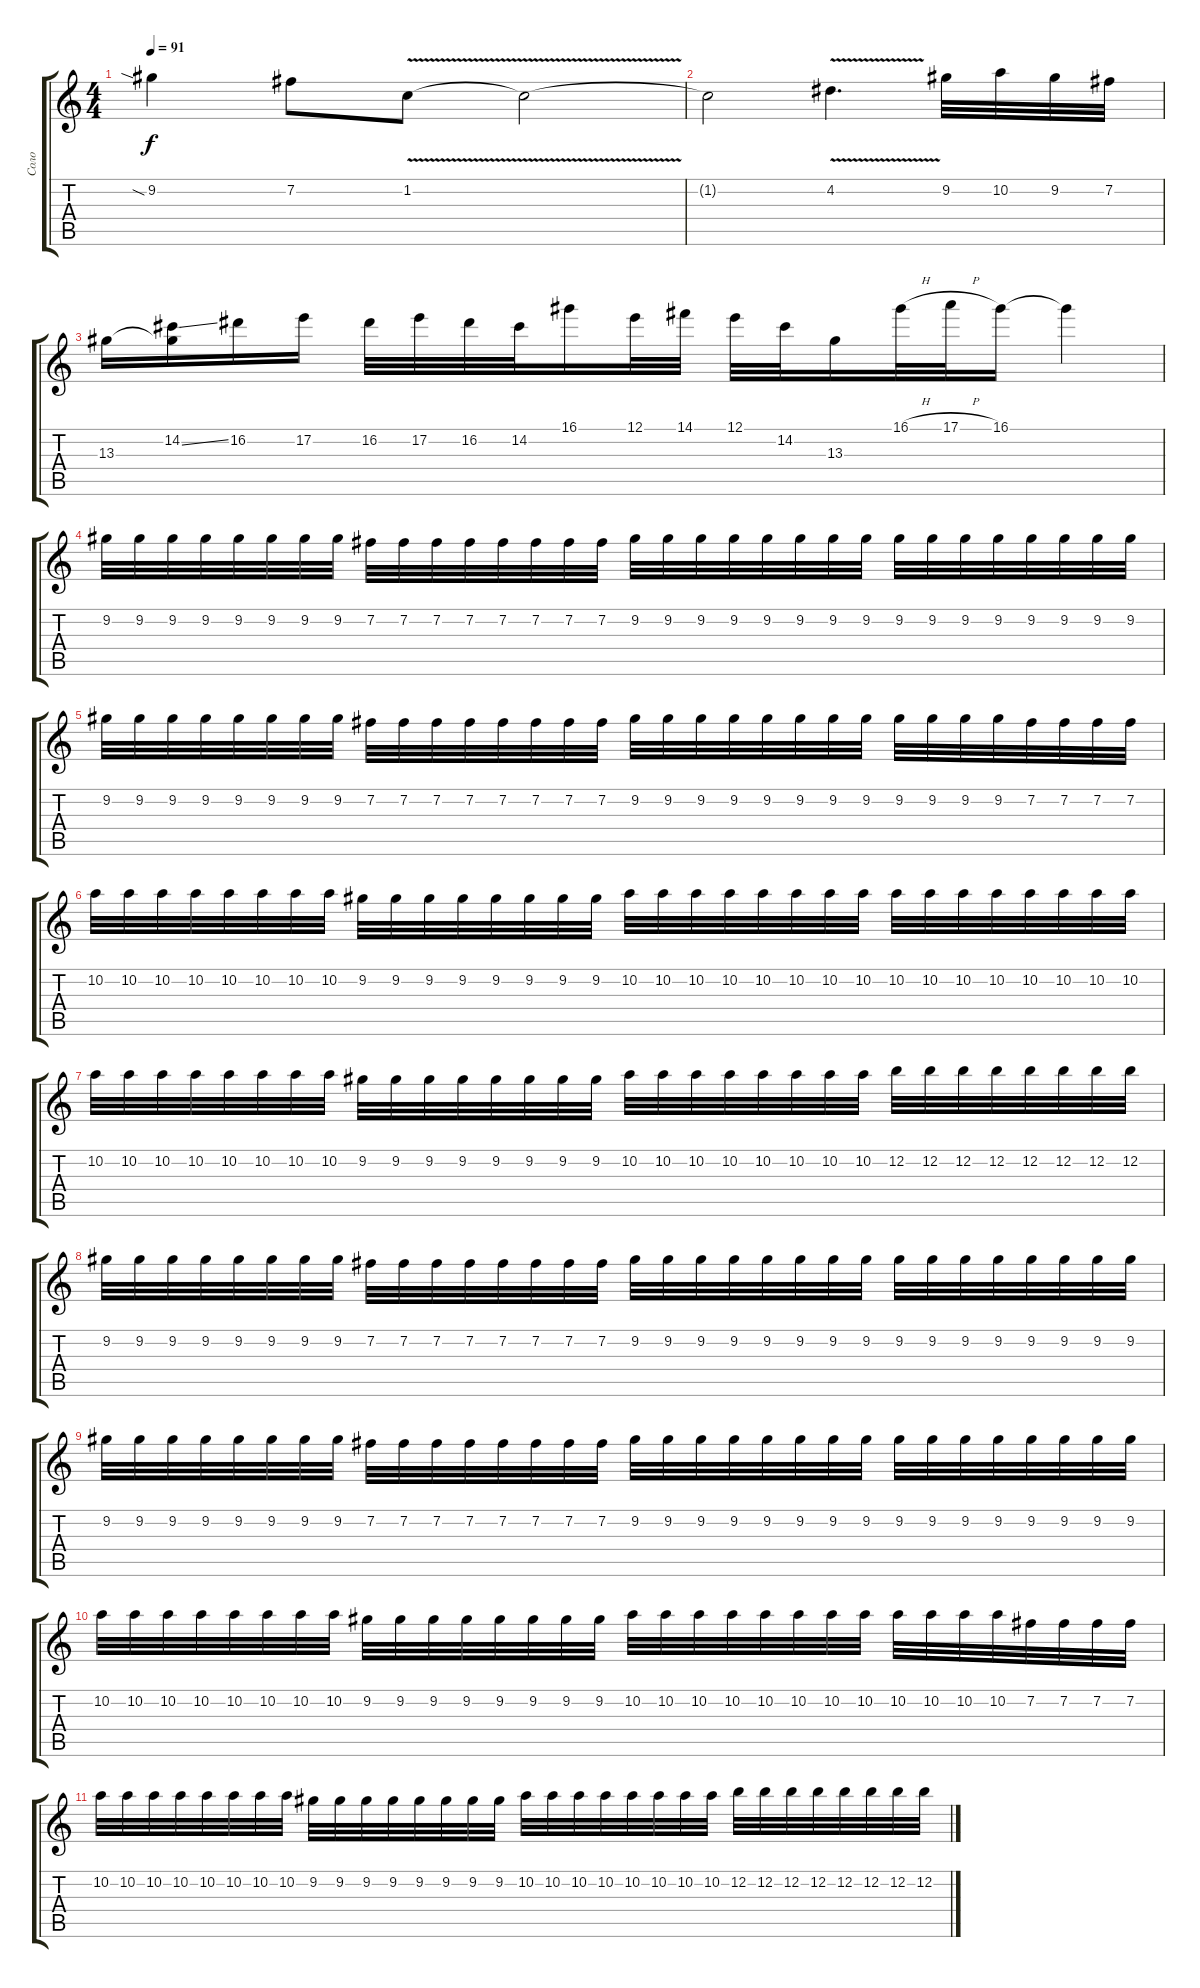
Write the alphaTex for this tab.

\track ("Соло" "Соло") {instrument distortionguitar}
\staff {score tabs}
\tuning (E4 B3 G3 D3 A2 E2) {hide}
\ts (4 4)
\tempo 91
\clef g2
\ks c
9.2{sia}.4{dy f} 7.2.8 1.2{v}.8 1.2{t}.2 |
1.2{t}.2 4.2{v}.4{d} 9.2.32 10.2.32 9.2.32 7.2.32 |
13.3.16 (14.2{ss} 13.3{t}).16 16.2.16 17.2.16 16.2.32 17.2.32 16.2.32 14.2.32 16.1.16 12.1.32 14.1.32 12.1.32 14.2.32 13.3.16 16.1{h}.32 17.1{h}.32 16.1.16 16.1{t}.4 |
9.2.32 9.2.32 9.2.32 9.2.32 9.2.32 9.2.32 9.2.32 9.2.32 7.2.32 7.2.32 7.2.32 7.2.32 7.2.32 7.2.32 7.2.32 7.2.32 9.2.32 9.2.32 9.2.32 9.2.32 9.2.32 9.2.32 9.2.32 9.2.32 9.2.32 9.2.32 9.2.32 9.2.32 9.2.32 9.2.32 9.2.32 9.2.32 |
9.2.32 9.2.32 9.2.32 9.2.32 9.2.32 9.2.32 9.2.32 9.2.32 7.2.32 7.2.32 7.2.32 7.2.32 7.2.32 7.2.32 7.2.32 7.2.32 9.2.32 9.2.32 9.2.32 9.2.32 9.2.32 9.2.32 9.2.32 9.2.32 9.2.32 9.2.32 9.2.32 9.2.32 7.2.32 7.2.32 7.2.32 7.2.32 |
10.2.32 10.2.32 10.2.32 10.2.32 10.2.32 10.2.32 10.2.32 10.2.32 9.2.32 9.2.32 9.2.32 9.2.32 9.2.32 9.2.32 9.2.32 9.2.32 10.2.32 10.2.32 10.2.32 10.2.32 10.2.32 10.2.32 10.2.32 10.2.32 10.2.32 10.2.32 10.2.32 10.2.32 10.2.32 10.2.32 10.2.32 10.2.32 |
10.2.32 10.2.32 10.2.32 10.2.32 10.2.32 10.2.32 10.2.32 10.2.32 9.2.32 9.2.32 9.2.32 9.2.32 9.2.32 9.2.32 9.2.32 9.2.32 10.2.32 10.2.32 10.2.32 10.2.32 10.2.32 10.2.32 10.2.32 10.2.32 12.2.32 12.2.32 12.2.32 12.2.32 12.2.32 12.2.32 12.2.32 12.2.32 |
9.2.32 9.2.32 9.2.32 9.2.32 9.2.32 9.2.32 9.2.32 9.2.32 7.2.32 7.2.32 7.2.32 7.2.32 7.2.32 7.2.32 7.2.32 7.2.32 9.2.32 9.2.32 9.2.32 9.2.32 9.2.32 9.2.32 9.2.32 9.2.32 9.2.32 9.2.32 9.2.32 9.2.32 9.2.32 9.2.32 9.2.32 9.2.32 |
9.2.32 9.2.32 9.2.32 9.2.32 9.2.32 9.2.32 9.2.32 9.2.32 7.2.32 7.2.32 7.2.32 7.2.32 7.2.32 7.2.32 7.2.32 7.2.32 9.2.32 9.2.32 9.2.32 9.2.32 9.2.32 9.2.32 9.2.32 9.2.32 9.2.32 9.2.32 9.2.32 9.2.32 9.2.32 9.2.32 9.2.32 9.2.32 |
10.2.32 10.2.32 10.2.32 10.2.32 10.2.32 10.2.32 10.2.32 10.2.32 9.2.32 9.2.32 9.2.32 9.2.32 9.2.32 9.2.32 9.2.32 9.2.32 10.2.32 10.2.32 10.2.32 10.2.32 10.2.32 10.2.32 10.2.32 10.2.32 10.2.32 10.2.32 10.2.32 10.2.32 7.2.32 7.2.32 7.2.32 7.2.32 |
10.2.32 10.2.32 10.2.32 10.2.32 10.2.32 10.2.32 10.2.32 10.2.32 9.2.32 9.2.32 9.2.32 9.2.32 9.2.32 9.2.32 9.2.32 9.2.32 10.2.32 10.2.32 10.2.32 10.2.32 10.2.32 10.2.32 10.2.32 10.2.32 12.2.32 12.2.32 12.2.32 12.2.32 12.2.32 12.2.32 12.2.32 12.2.32
